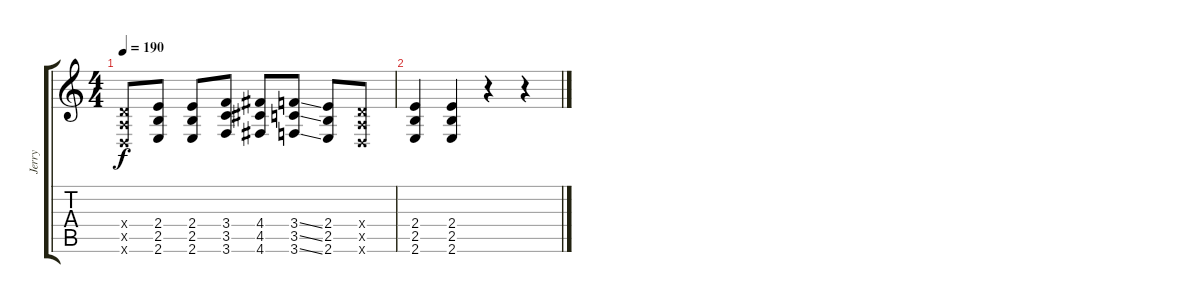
\track ("Jerry" "Jerry") {instrument overdrivenguitar}
\staff {score tabs}
\tuning (E4 B3 G3 D3 A2 D2) {hide}
\ts (4 4)
\tempo 190
\clef g2
\ks c
(0.4{x} 0.5{x} 0.6{x}).8{dy f} (2.4 2.5 2.6).8 (2.4 2.5 2.6).8 (3.4 3.5 3.6).8 (4.4 4.5 4.6).8 (3.4{ss} 3.5{ss} 3.6{ss}).8 (2.4 2.5 2.6).8 (0.4{x} 0.5{x} 0.6{x}).8 |
(2.4 2.5 2.6).4 (2.4 2.5 2.6).4 r.4 r.4
